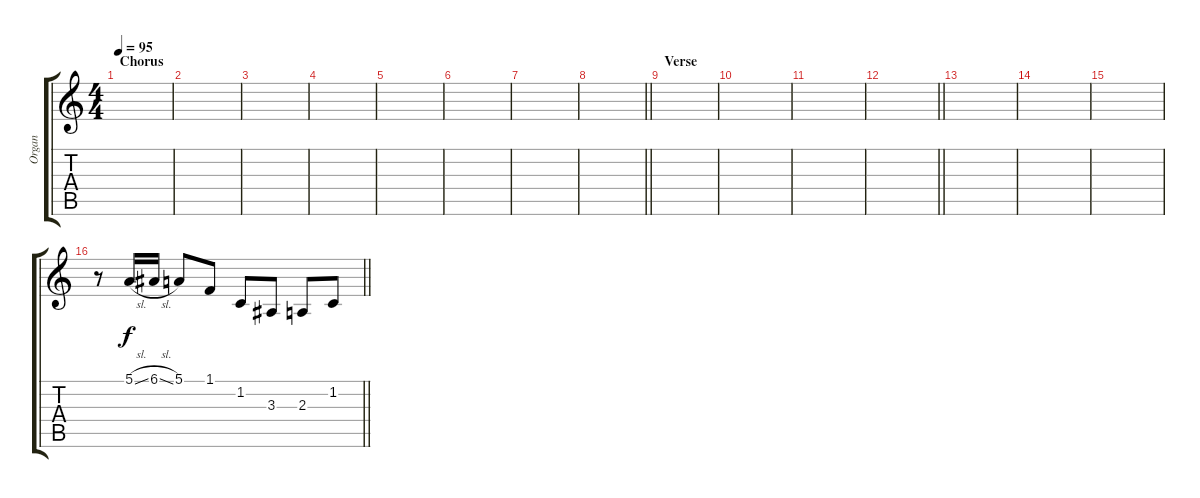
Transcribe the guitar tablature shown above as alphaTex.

\track ("Organ" "Organ") {instrument drawbarorgan}
\staff {score tabs}
\tuning (E4 B3 G3 D3 A2 E2) {hide}
\ts (4 4)
\section ("" "Chorus")
\tempo 95
\clef g2
\ks c
|
|
|
|
|
|
|
\barLineRight lightlight
|
\section ("" "Verse")
|
|
|
\barLineRight lightlight
|
|
|
|
\barLineRight lightlight
r.8 5.1{sl}.16 6.1{sl}.16 5.1.8 1.1.8 1.2.8 3.3.8 2.3.8 1.2.8
